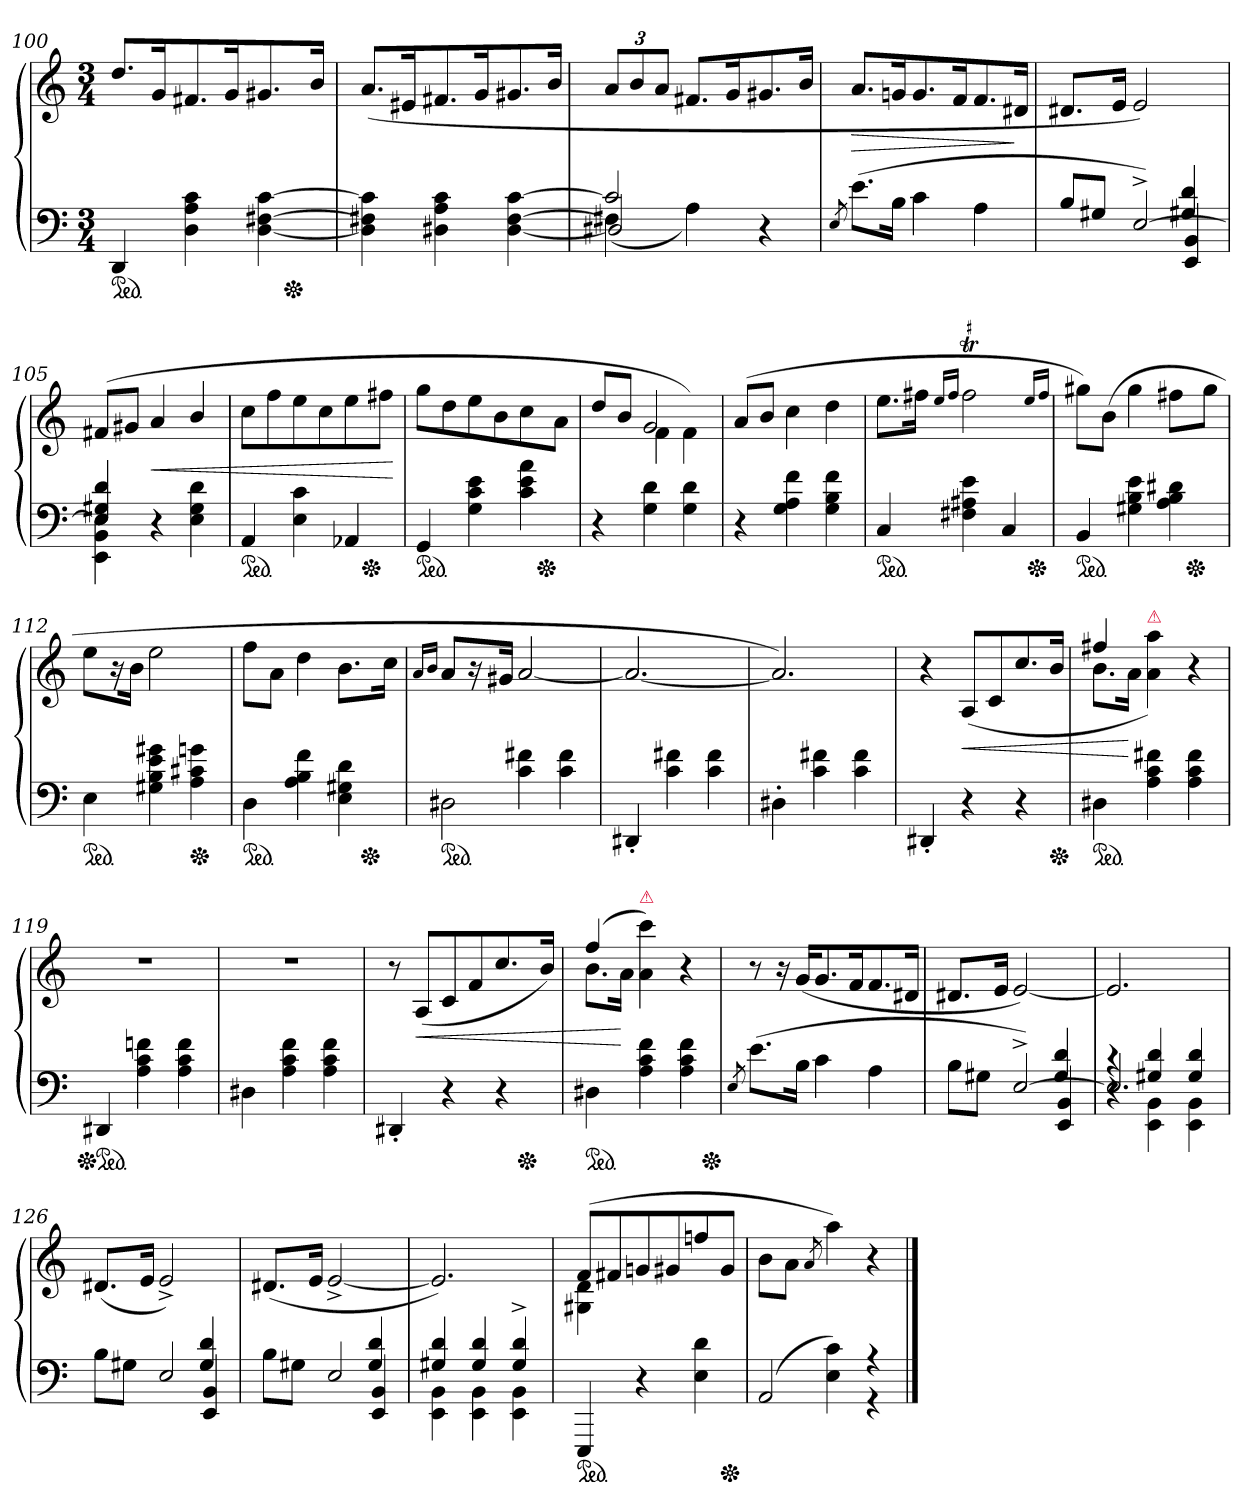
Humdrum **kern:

**kern	**kern	**dynam
*part1	*part1	*part1
*staff2	*staff1	*staff1/2
*clefF4	*clefG2	*
*k[]	*k[]	*
*M3/4	*M3/4	*
*ped	*	*
=100	=100	=100
*	*^	*
4DD	8.ddL	2ryy	.
.	16gK	.	.
4D 4A 4c	8.f#X	.	.
.	16gK	.	.
[4D [4F#X [4c	8.g#X	16.ryy	.
*Xped	*	*	*
.	.	8ryy	.
.	16bJk	.	.
.	.	32ryy	.
*	*v	*v	*
=101	=101	=101
4D] 4F#X] 4c]	(>8.aL	.
.	16e#XK	.
4D#X 4A 4c	8.f#X	.
.	16gK	.
[4D# [4F# [4c	8.g#X	.
.	16bJk	.
=102	=102	=102
*^	*	*
*	*^	*	*
2c]	(>4F#X]	2D#X]	12aL	.
.	.	.	12b	.
.	.	.	12aJ	.
.	4A)	.	8.f#XL	.
.	.	.	16gK	.
4r	4ryy	4ryy	8.g#X	.
.	.	.	16bJk	.
*v	*v	*v	*	*
=103	=103	=103
8qE/	.	.
!	!	!LO:HP:b
(>8.eL	8.aL	>
16BJk	16gnK	.
4c	8.g	.
.	16fK	.
4A	8.f	.
.	16d#XJk	]
=104	=104	=104
*^	*	*
*	*^	*	*
8B/L	2ryy	2ryy	8.d#XL	.
8G#XJ	.	.	.	.
.	.	.	16eJk	.
[2E^>)	.	.	2e)	.
.	4G#X/ 4d/	4EE 4BB	.	.
*	*v	*v	*	*
=105	=105	=105	=105
4E 4G#X 4d	4EE 4BB 4E]	(>8f#XL	.
.	.	8g#XJ	.
2ryy	4r	4a	<
.	4E 4G# 4d	4b/	.
*v	*v	*	*
=106	=106	=106
*ped	*	*
*	*^	*
4AA	8ccL	2ryy	.
.	8ff	.	.
4E 4c	8ee	.	.
.	8cc	.	.
4AA-X	8ee	16ryy	.
*Xped	*	*	*
.	.	8.ryy	.
.	8ff#XJ	.	.
.	.	.	[
=107	=107	=107	=107
*ped	*	*	*
4GG	8ggL	2ryy	.
.	8dd	.	.
4G 4c 4e	8ee	.	.
.	8b	.	.
4c 4e 4a	8cc	16ryy	.
*Xped	*	*	*
.	.	8.ryy	.
.	8aJ	.	.
=108	=108	=108	=108
4r	8dd/L	4ryy	.
.	8bJ	.	.
4G 4d	2g	4f	.
4G 4d	.	4f)	.
*	*v	*v	*
=109	=109	=109
4r	(>8aL	.
.	8bJ	.
4G 4A 4f	4cc	.
4G 4B 4f	4dd	.
=110	=110	=110
*ped	*	*
*	*^	*
4C	8.eeL	2ryy	.
.	16ff#XJk	.	.
.	16qqee/LL	.	.
.	16qqff#/JJ	.	.
!	!LO:TR:acc=#	!	!
4F#X 4A#X 4e	2ff#T	.	.
4C	.	8ryy	.
*Xped	*	*	*
.	.	8ryy	.
.	16qqee/LL	.	.
.	16qqff#/JJ	.	.
=111	=111	=111	=111
*ped	*	*	*
4BB	8gg#XL)	2ryy	.
.	(>8bJ	.	.
4G#X 4B 4e	4gg#	.	.
4A 4B 4d#X	8ff#XL	16ryy	.
*Xped	*	*	*
.	.	8.ryy	.
.	8gg#J	.	.
*	*v	*v	*
=112	=112	=112
*ped	*	*
4E	8eeL	.
.	16r	.
.	16bJk	.
4G#X 4B 4e 4g#X	2ee	.
*Xped	*	*
4A 4c#X 4gn	.	.
=113	=113	=113
*ped	*	*
*	*^	*
4D	8ffL	2ryy	.
.	8aJ	.	.
4A 4B 4f	4dd	.	.
4E 4G#X 4d	8.bL	16.ryy	.
*Xped	*	*	*
.	.	8ryy	.
.	16ccJk	.	.
.	.	32ryy	.
*	*v	*v	*
=114	=114	=114
.	16qqa/LL	.
.	16qqb/JJ	.
*^	*	*
*ped	*	*	*
4ryy	2D#X	8aL	.
.	.	16r	.
.	.	16g#XJk	.
4c\ 4f#X\	.	[<2a	.
4c\ 4f#\	4ryy	.	.
*v	*v	*	*
=115	=115	=115
4DD#X'<	2.a_	.
4c 4f#X	.	.
4c 4f#	.	.
=116	=116	=116
4D#X'>	2.a])	.
4c 4f#X	.	.
4c 4f#	.	.
=117	=117	=117
4DD#X'<	4r	.
4r	(>8A/L	<
.	8c	.
4r	8.cc	.
*Xped	*	*
.	16bJk	.
=118	=118	=118
*	*^	*
*ped	*	*	*
4D#X	4ff#X	8.bL	.
.	.	16aJk	[
!	!LO:TX:a:color=crimson:t=⚠	!	!
4A 4c 4f#X	2ryy	4a 4aa)	.
4A 4c 4f#	.	4r	.
*	*v	*v	*
=119	=119	=119
*Xped	*	*
*ped	*	*
4DD#X	2.rdd	.
4A 4c 4fn	.	.
4A 4c 4f	.	.
=120	=120	=120
4D#X	2.rdd	.
4A 4c 4f	.	.
4A 4c 4f	.	.
=121	=121	=121
*	*^	*
4DD#X'<	8r	2ryy	.
.	(<8AL	.	<
4r	8c	.	.
.	8f	.	.
4r	8.cc	16.ryy	.
*Xped	*	*	*
.	.	8ryy	.
.	16bJk)	.	.
.	.	32ryy	.
=122	=122	=122	=122
*ped	*	*	*
4D#X	(4ff	8.bL	.
.	.	16aJk	[
!	!LO:TX:a:color=crimson:t=⚠	!	!
4A 4c 4f	2ryy	4a 4ccc)	.
4A 4c 4f	.	4r	.
*Xped	*	*	*
*	*v	*v	*
=123	=123	=123
8qE/	.	.
(>8.eL	8r	.
.	16r	.
16BJk	(>16gKL	.
4c	8.g	.
.	16fK	.
4A	8.f	.
.	16d#XJk	.
=124	=124	=124
*^	*	*
*	*^	*	*
8B\L	2ryy	2ryy	8.d#XL	.
8G#XJ	.	.	.	.
.	.	.	16eJk	.
[2E^>)	.	.	[2e)	.
.	4G#/ 4d/	4EE 4BB	.	.
=125	=125	=125	=125	=125
2.E/]	4r	4rc	2.e]	.
.	4G#X/ 4d/	4EE\ 4BB\	.	.
.	4G#/ 4d/	4EE\ 4BB\	.	.
=126	=126	=126	=126	=126
8B\L	2ryy	2ryy	(>8.d#XL	.
8G#XJ	.	.	.	.
.	.	.	16eJk	.
2E	.	.	2e^<)	.
.	4G#/ 4d/	4EE 4BB	.	.
=127	=127	=127	=127	=127
8B\L	2ryy	2ryy	(>8.d#XL	.
8G#XJ	.	.	.	.
.	.	.	16eJk	.
2E	.	.	[2e^<	.
.	4G#/ 4d/	4EE 4BB	.	.
*	*v	*v	*	*
=128	=128	=128	=128
4G#X 4d	4EE 4BB	2.e])	.
4G# 4d	4EE 4BB	.	.
4G#^> 4d^>	4EE 4BB	.	.
*v	*v	*	*
=129	=129	=129
*	*^	*
*ped	*	*	*
4EEE	(>8fL	4G#X 4d	.
.	8f#X	.	.
4r	8gn	2ryy	.
.	8g#X	.	.
4E 4d	8ffn	.	.
*Xped	*	*	*
.	8g#J	.	.
*	*v	*v	*
=130	=130	=130
*^	*	*
(>2AA	4ryy	8b\L	.
.	.	8aJ	.
.	.	8qa/	.
.	4E 4c)	4aa)	.
4r	4r	4r	.
*v	*v	*	*
==	==	==
*-	*-	*-
